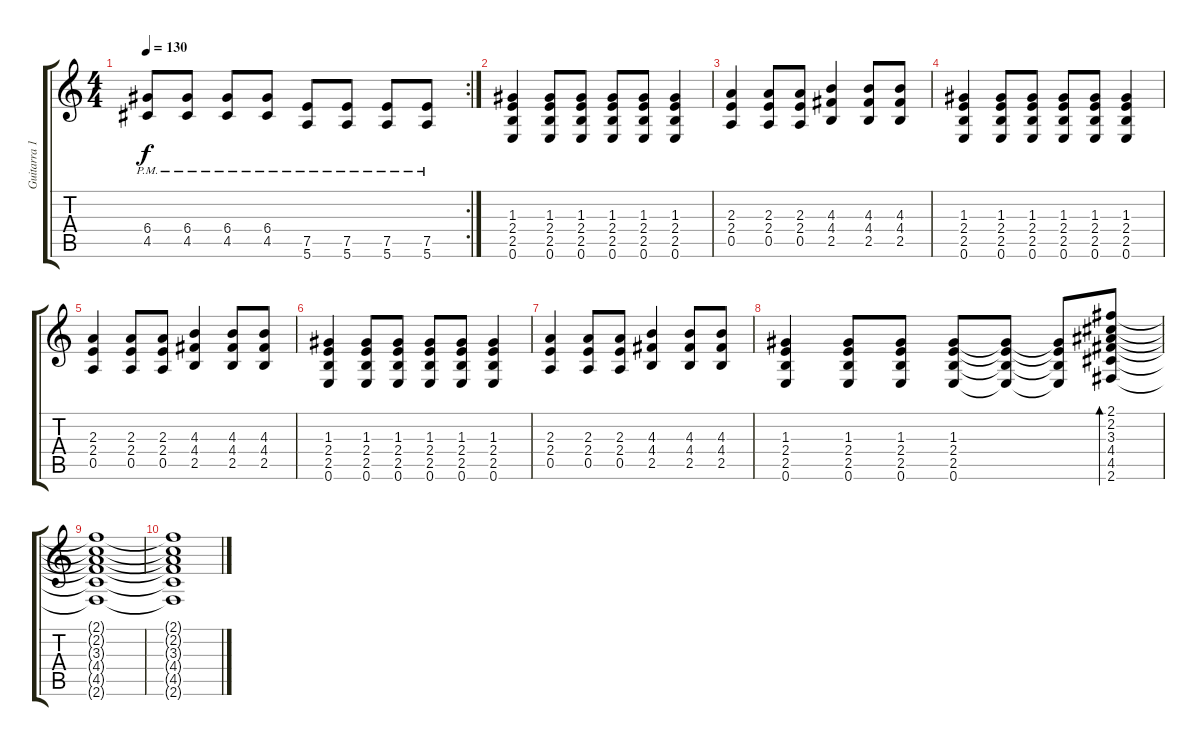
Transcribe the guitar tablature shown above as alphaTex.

\track ("Guitarra 1" "Guitarra 1") {instrument acousticguitarsteel}
\staff {score tabs}
\tuning (E4 B3 G3 D3 A2 E2) {hide}
\rc 2
\ts (4 4)
\tempo 130
\clef g2
\ks c
(6.4{pm} 4.5{pm}).8{dy f} (6.4{pm} 4.5{pm}).8 (6.4{pm} 4.5{pm}).8 (6.4{pm} 4.5{pm}).8 (7.5{pm} 5.6{pm}).8 (7.5{pm} 5.6{pm}).8 (7.5{pm} 5.6{pm}).8 (7.5{pm} 5.6{pm}).8 |
(1.3 2.4 2.5 0.6).4{volume 7} (1.3 2.4 2.5 0.6).8 (1.3 2.4 2.5 0.6).8 (1.3 2.4 2.5 0.6).8 (1.3 2.4 2.5 0.6).8 (1.3 2.4 2.5 0.6).4 |
(2.3 2.4 0.5).4 (2.3 2.4 0.5).8 (2.3 2.4 0.5).8 (4.3 4.4 2.5).4 (4.3 4.4 2.5).8 (4.3 4.4 2.5).8 |
(1.3 2.4 2.5 0.6).4 (1.3 2.4 2.5 0.6).8 (1.3 2.4 2.5 0.6).8 (1.3 2.4 2.5 0.6).8 (1.3 2.4 2.5 0.6).8 (1.3 2.4 2.5 0.6).4 |
(2.3 2.4 0.5).4 (2.3 2.4 0.5).8 (2.3 2.4 0.5).8 (4.3 4.4 2.5).4 (4.3 4.4 2.5).8 (4.3 4.4 2.5).8 |
(1.3 2.4 2.5 0.6).4 (1.3 2.4 2.5 0.6).8 (1.3 2.4 2.5 0.6).8 (1.3 2.4 2.5 0.6).8 (1.3 2.4 2.5 0.6).8 (1.3 2.4 2.5 0.6).4 |
(2.3 2.4 0.5).4 (2.3 2.4 0.5).8 (2.3 2.4 0.5).8 (4.3 4.4 2.5).4 (4.3 4.4 2.5).8 (4.3 4.4 2.5).8 |
(1.3 2.4 2.5 0.6).4 (1.3 2.4 2.5 0.6).8 (1.3 2.4 2.5 0.6).8 (1.3 2.4 2.5 0.6).8 (1.3{t} 2.4{t} 2.5{t} 0.6{t}).8 (1.3{t} 2.4{t} 2.5{t} 0.6{t}).8 (2.1 2.2 3.3 4.4 4.5 2.6).8{bd 120} |
(2.1{t} 2.2{t} 3.3{t} 4.4{t} 4.5{t} 2.6{t}).1 |
(2.1{t} 2.2{t} 3.3{t} 4.4{t} 4.5{t} 2.6{t}).1
